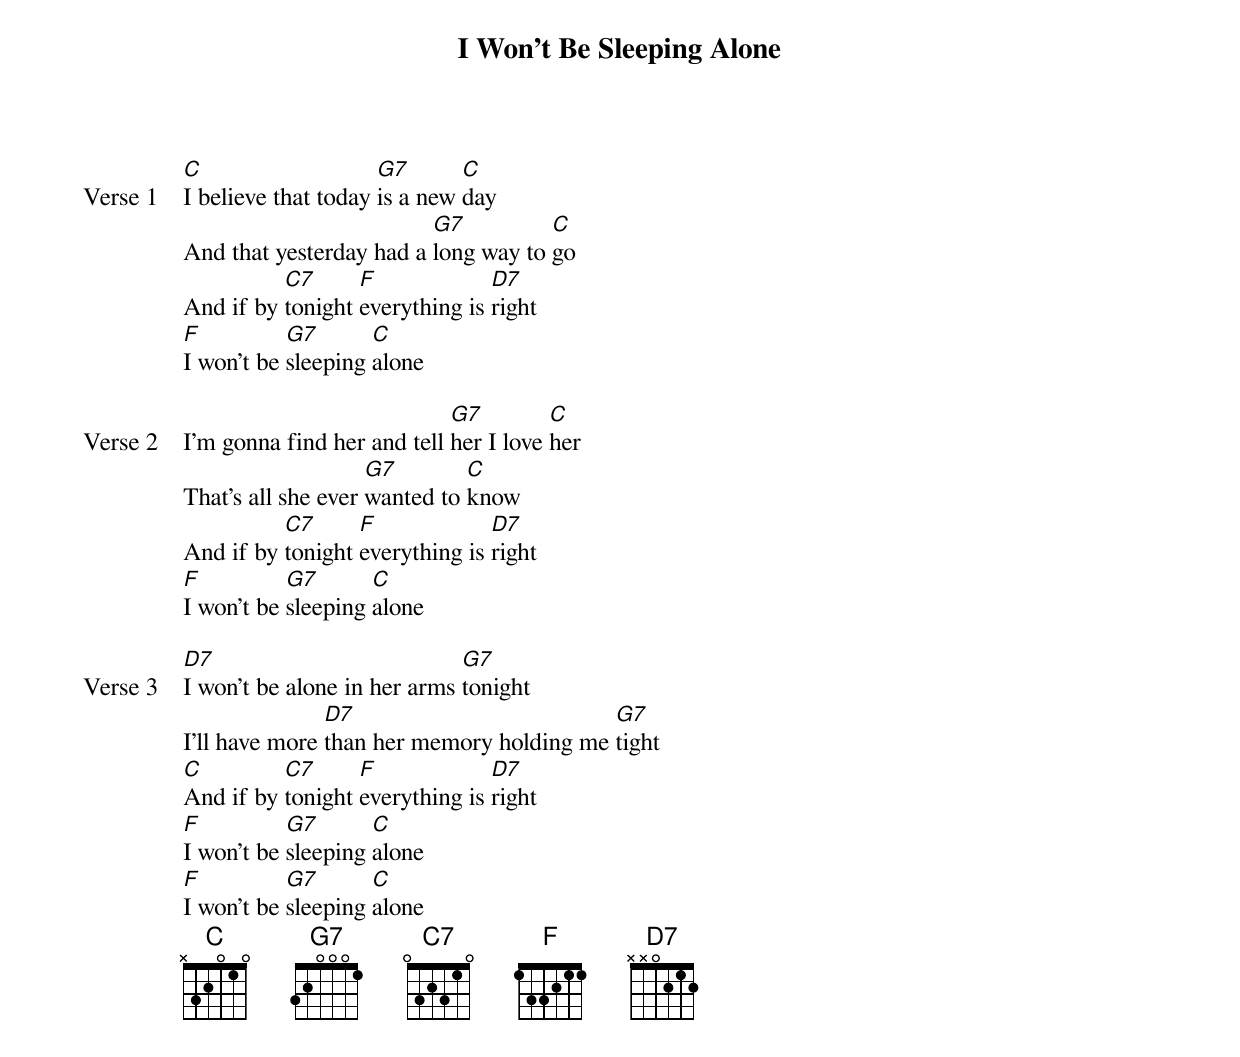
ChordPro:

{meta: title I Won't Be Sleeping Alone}
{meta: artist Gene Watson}
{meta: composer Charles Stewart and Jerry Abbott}

{start_of_verse: Verse 1}
[C]I believe that today [G7]is a new [C]day
And that yesterday had a [G7]long way to [C]go
And if by [C7]tonight [F]everything is [D7]right
[F]I won't be [G7]sleeping [C]alone
{end_of_verse}

{start_of_verse: Verse 2}
I'm gonna find her and tell [G7]her I love [C]her
That's all she ever [G7]wanted to [C]know
And if by [C7]tonight [F]everything is [D7]right
[F]I won't be [G7]sleeping [C]alone
{end_of_verse}

{start_of_verse: Verse 3}
[D7]I won't be alone in her arms [G7]tonight
I'll have more [D7]than her memory holding me [G7]tight
[C]And if by [C7]tonight [F]everything is [D7]right
[F]I won't be [G7]sleeping [C]alone
[F]I won't be [G7]sleeping [C]alone
{end_of_verse}
